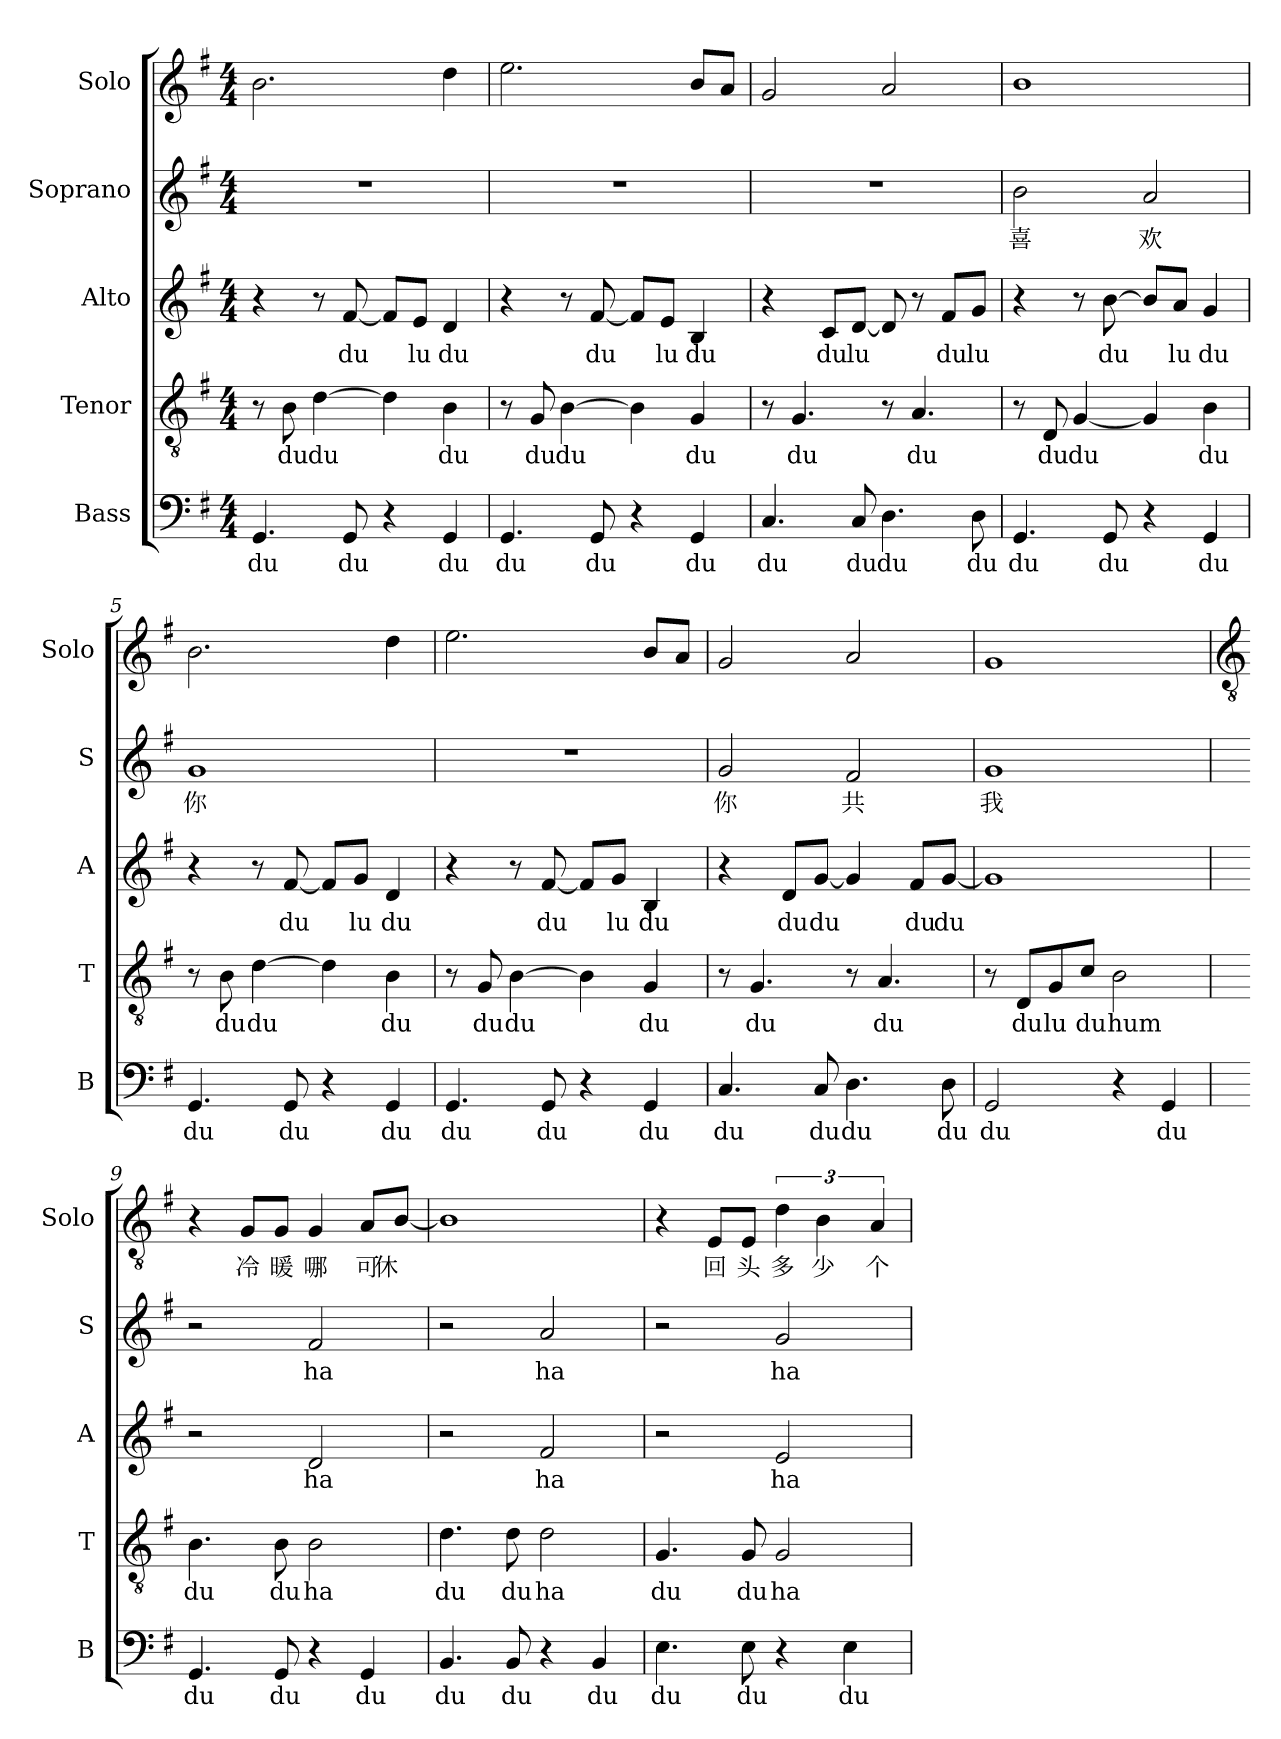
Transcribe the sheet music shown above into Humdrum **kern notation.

**kern	**text	**kern	**text	**kern	**text	**kern	**text	**kern	**text
*part5	*part5	*part4	*part4	*part3	*part3	*part2	*part2	*part1	*part1
*staff5	*staff5	*staff4	*staff4	*staff3	*staff3	*staff2	*staff2	*staff1	*staff1
*I"Bass	*	*I"Tenor	*	*I"Alto	*	*I"Soprano	*	*I"Solo	*
*I'B	*	*I'T	*	*I'A	*	*I'S	*	*I'Solo	*
*clefF4	*	*clefGv2	*	*clefG2	*	*clefG2	*	*clefG2	*
*k[f#]	*	*k[f#]	*	*k[f#]	*	*k[f#]	*	*k[f#]	*
*G:	*	*G:	*	*G:	*	*G:	*	*G:	*
*M4/4	*	*M4/4	*	*M4/4	*	*M4/4	*	*M4/4	*
*MM125	*	*MM125	*	*MM125	*	*MM125	*	*MM125	*
=1	=1	=1	=1	=1	=1	=1	=1	=1	=1
!	!LO:LY:b	!	!	!	!	!	!	!	!
4.GG/	du	8r	.	4r	.	1r	.	2.b\	.
!	!	!	!LO:LY:b	!	!	!	!	!	!
.	.	8B\	du	.	.	.	.	.	.
!	!	!	!LO:LY:b	!	!	!	!	!	!
.	.	[4d\	du	8r	.	.	.	.	.
!	!LO:LY:b	!	!	!	!LO:LY:b	!	!	!	!
8GG/	du	.	.	[8f#/	du	.	.	.	.
4r	.	4d\]	.	8f#/L]	.	.	.	.	.
!	!	!	!	!	!LO:LY:b	!	!	!	!
.	.	.	.	8e/J	lu	.	.	.	.
!	!LO:LY:b	!	!LO:LY:b	!	!LO:LY:b	!	!	!	!
4GG/	du	4B\	du	4d/	du	.	.	4dd\	.
=2	=2	=2	=2	=2	=2	=2	=2	=2	=2
!	!LO:LY:b	!	!	!	!	!	!	!	!
4.GG/	du	8r	.	4r	.	1r	.	2.ee\	.
!	!	!	!LO:LY:b	!	!	!	!	!	!
.	.	8G/	du	.	.	.	.	.	.
!	!	!	!LO:LY:b	!	!	!	!	!	!
.	.	[4B\	du	8r	.	.	.	.	.
!	!LO:LY:b	!	!	!	!LO:LY:b	!	!	!	!
8GG/	du	.	.	[8f#/	du	.	.	.	.
4r	.	4B\]	.	8f#/L]	.	.	.	.	.
!	!	!	!	!	!LO:LY:b	!	!	!	!
.	.	.	.	8e/J	lu	.	.	.	.
!	!LO:LY:b	!	!LO:LY:b	!	!LO:LY:b	!	!	!	!
4GG/	du	4G/	du	4B/	du	.	.	8b/L	.
.	.	.	.	.	.	.	.	8a/J	.
=3	=3	=3	=3	=3	=3	=3	=3	=3	=3
!	!LO:LY:b	!	!	!	!	!	!	!	!
4.C/	du	8r	.	4r	.	1r	.	2g/	.
!	!	!	!LO:LY:b	!	!	!	!	!	!
.	.	4.G/	du	.	.	.	.	.	.
!	!	!	!	!	!LO:LY:b	!	!	!	!
.	.	.	.	8c/L	du	.	.	.	.
!	!LO:LY:b	!	!	!	!LO:LY:b	!	!	!	!
8C/	du	.	.	[8d/J	lu	.	.	.	.
!	!LO:LY:b	!	!	!	!	!	!	!	!
4.D\	du	8r	.	8d/]	.	.	.	2a/	.
!	!	!	!LO:LY:b	!	!	!	!	!	!
.	.	4.A/	du	8r	.	.	.	.	.
!	!	!	!	!	!LO:LY:b	!	!	!	!
.	.	.	.	8f#/L	du	.	.	.	.
!	!LO:LY:b	!	!	!	!LO:LY:b	!	!	!	!
8D\	du	.	.	8g/J	lu	.	.	.	.
=4	=4	=4	=4	=4	=4	=4	=4	=4	=4
!	!LO:LY:b	!	!	!	!	!	!LO:LY:b	!	!
4.GG/	du	8r	.	4r	.	2b\	喜	1b	.
!	!	!	!LO:LY:b	!	!	!	!	!	!
.	.	8D/	du	.	.	.	.	.	.
!	!	!	!LO:LY:b	!	!	!	!	!	!
.	.	[4G/	du	8r	.	.	.	.	.
!	!LO:LY:b	!	!	!	!LO:LY:b	!	!	!	!
8GG/	du	.	.	[8b\	du	.	.	.	.
!	!	!	!	!	!	!	!LO:LY:b	!	!
4r	.	4G/]	.	8b/L]	.	2a/	欢	.	.
!	!	!	!	!	!LO:LY:b	!	!	!	!
.	.	.	.	8a/J	lu	.	.	.	.
!	!LO:LY:b	!	!LO:LY:b	!	!LO:LY:b	!	!	!	!
4GG/	du	4B\	du	4g/	du	.	.	.	.
!!LO:LB:g=z
=5	=5	=5	=5	=5	=5	=5	=5	=5	=5
!	!LO:LY:b	!	!	!	!	!	!LO:LY:b	!	!
4.GG/	du	8r	.	4r	.	1g	你	2.b\	.
!	!	!	!LO:LY:b	!	!	!	!	!	!
.	.	8B\	du	.	.	.	.	.	.
!	!	!	!LO:LY:b	!	!	!	!	!	!
.	.	[4d\	du	8r	.	.	.	.	.
!	!LO:LY:b	!	!	!	!LO:LY:b	!	!	!	!
8GG/	du	.	.	[8f#/	du	.	.	.	.
4r	.	4d\]	.	8f#/L]	.	.	.	.	.
!	!	!	!	!	!LO:LY:b	!	!	!	!
.	.	.	.	8g/J	lu	.	.	.	.
!	!LO:LY:b	!	!LO:LY:b	!	!LO:LY:b	!	!	!	!
4GG/	du	4B\	du	4d/	du	.	.	4dd\	.
=6	=6	=6	=6	=6	=6	=6	=6	=6	=6
!	!LO:LY:b	!	!	!	!	!	!	!	!
4.GG/	du	8r	.	4r	.	1r	.	2.ee\	.
!	!	!	!LO:LY:b	!	!	!	!	!	!
.	.	8G/	du	.	.	.	.	.	.
!	!	!	!LO:LY:b	!	!	!	!	!	!
.	.	[4B\	du	8r	.	.	.	.	.
!	!LO:LY:b	!	!	!	!LO:LY:b	!	!	!	!
8GG/	du	.	.	[8f#/	du	.	.	.	.
4r	.	4B\]	.	8f#/L]	.	.	.	.	.
!	!	!	!	!	!LO:LY:b	!	!	!	!
.	.	.	.	8g/J	lu	.	.	.	.
!	!LO:LY:b	!	!LO:LY:b	!	!LO:LY:b	!	!	!	!
4GG/	du	4G/	du	4B/	du	.	.	8b/L	.
.	.	.	.	.	.	.	.	8a/J	.
=7	=7	=7	=7	=7	=7	=7	=7	=7	=7
!	!LO:LY:b	!	!	!	!	!	!LO:LY:b	!	!
4.C/	du	8r	.	4r	.	2g/	你	2g/	.
!	!	!	!LO:LY:b	!	!	!	!	!	!
.	.	4.G/	du	.	.	.	.	.	.
!	!	!	!	!	!LO:LY:b	!	!	!	!
.	.	.	.	8d/L	du	.	.	.	.
!	!LO:LY:b	!	!	!	!LO:LY:b	!	!	!	!
8C/	du	.	.	[8g/J	du	.	.	.	.
!	!LO:LY:b	!	!	!	!	!	!LO:LY:b	!	!
4.D\	du	8r	.	4g/]	.	2f#/	共	2a/	.
!	!	!	!LO:LY:b	!	!	!	!	!	!
.	.	4.A/	du	.	.	.	.	.	.
!	!	!	!	!	!LO:LY:b	!	!	!	!
.	.	.	.	8f#/L	du	.	.	.	.
!	!LO:LY:b	!	!	!	!LO:LY:b	!	!	!	!
8D\	du	.	.	[8g/J	du	.	.	.	.
=8	=8	=8	=8	=8	=8	=8	=8	=8	=8
!	!LO:LY:b	!	!	!	!	!	!LO:LY:b	!	!
2GG/	du	8r	.	1g]	.	1g	我	1g	.
!	!	!	!LO:LY:b	!	!	!	!	!	!
.	.	8D/L	du	.	.	.	.	.	.
!	!	!	!LO:LY:b	!	!	!	!	!	!
.	.	8G/	lu	.	.	.	.	.	.
!	!	!	!LO:LY:b	!	!	!	!	!	!
.	.	8c/J	du	.	.	.	.	.	.
!	!	!	!LO:LY:b	!	!	!	!	!	!
4r	.	2B\	hum	.	.	.	.	.	.
!	!LO:LY:b	!	!	!	!	!	!	!	!
4GG/	du	.	.	.	.	.	.	.	.
!!LO:PB:g=z
=9	=9	=9	=9	=9	=9	=9	=9	=9	=9
*	*	*	*	*	*	*	*	*clefGv2	*
!	!LO:LY:b	!	!LO:LY:b	!	!	!	!	!	!
4.GG/	du	4.B\	du	2r	.	2r	.	4r	.
!	!	!	!	!	!	!	!	!	!LO:LY:b
.	.	.	.	.	.	.	.	8G/L	冷
!	!LO:LY:b	!	!LO:LY:b	!	!	!	!	!	!LO:LY:b
8GG/	du	8B\	du	.	.	.	.	8G/J	暖
!	!	!	!LO:LY:b	!	!LO:LY:b	!	!LO:LY:b	!	!LO:LY:b
4r	.	2B\	ha	2d/	ha	2f#/	ha	4G/	哪
!	!LO:LY:b	!	!	!	!	!	!	!	!LO:LY:b
4GG/	du	.	.	.	.	.	.	8A/L	可
!	!	!	!	!	!	!	!	!	!LO:LY:b
.	.	.	.	.	.	.	.	[8B/J	休
=10	=10	=10	=10	=10	=10	=10	=10	=10	=10
!	!LO:LY:b	!	!LO:LY:b	!	!	!	!	!	!
4.BB/	du	4.d\	du	2r	.	2r	.	1B]	.
!	!LO:LY:b	!	!LO:LY:b	!	!	!	!	!	!
8BB/	du	8d\	du	.	.	.	.	.	.
!	!	!	!LO:LY:b	!	!LO:LY:b	!	!LO:LY:b	!	!
4r	.	2d\	ha	2f#/	ha	2a/	ha	.	.
!	!LO:LY:b	!	!	!	!	!	!	!	!
4BB/	du	.	.	.	.	.	.	.	.
=11	=11	=11	=11	=11	=11	=11	=11	=11	=11
!	!LO:LY:b	!	!LO:LY:b	!	!	!	!	!	!
4.E\	du	4.G/	du	2r	.	2r	.	4r	.
!	!	!	!	!	!	!	!	!	!LO:LY:b
.	.	.	.	.	.	.	.	8E/L	回
!	!LO:LY:b	!	!LO:LY:b	!	!	!	!	!	!LO:LY:b
8E\	du	8G/	du	.	.	.	.	8E/J	头
!	!	!	!LO:LY:b	!	!LO:LY:b	!	!LO:LY:b	!	!LO:LY:b
4r	.	2G/	ha	2e/	ha	2g/	ha	6d\	多
!	!	!	!	!	!	!	!	!	!LO:LY:b
.	.	.	.	.	.	.	.	6B\	少
!	!LO:LY:b	!	!	!	!	!	!	!	!
4E\	du	.	.	.	.	.	.	.	.
!	!	!	!	!	!	!	!	!	!LO:LY:b
.	.	.	.	.	.	.	.	6A/	个
=	=	=	=	=	=	=	=	=	=
*-	*-	*-	*-	*-	*-	*-	*-	*-	*-
